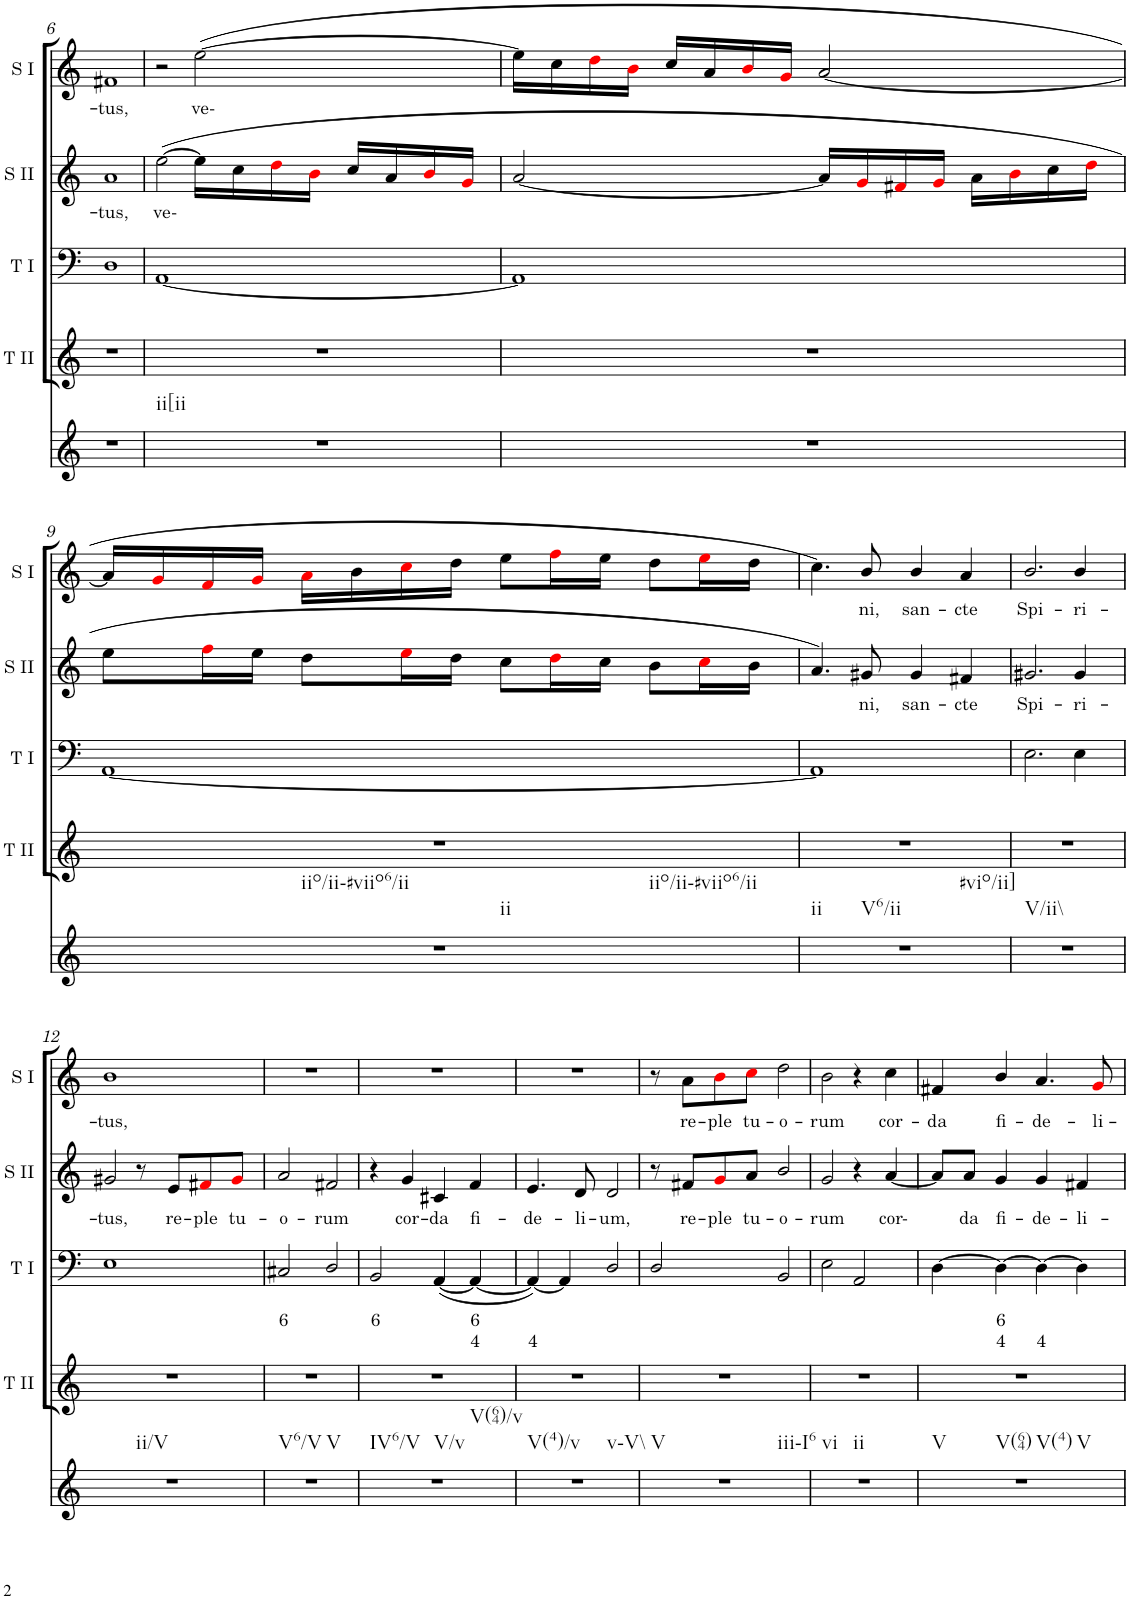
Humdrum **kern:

**kern	**kern	**kern	**text	**text	**kern	**text	**kern	**text
*part5	*part4	*part3	*part3	*part3	*part2	*part2	*part1	*part1
*staff5	*staff4	*staff3	*staff3	*staff3	*staff2	*staff2	*staff1	*staff1
*I"Continuo	*I"Tenor II	*I"Tenor I	*	*	*I"Soprano II	*	*I"Soprano I	*
*	*I'T II	*I'T I	*	*	*I'S II	*	*I'S I	*
!!LO:PB:g=z
*clefG2	*clefG2	*clefF4	*	*	*clefG2	*	*clefG2	*
*k[]	*k[]	*k[]	*	*	*k[]	*	*k[]	*
*	*	*M4/4	*	*	*M4/4	*	*M4/4	*
=6	=6	=6	=6	=6	=6	=6	=6	=6
!	!	!	!	!	!	!LO:LY:b	!	!LO:LY:b
1r	1r	1D	.	.	1a	tus,	1f#X	tus,
=7	=7	=7	=7	=7	=7	=7	=7	=7
!LO:TX:b:t=ii[ii	!	!	!	!	!	!	!	!
!	!	!	!	!	!	!LO:LY:b	!	!
1r	1r	[1AA	.	.	([2ee\	ve-	2r	.
!	!	!	!	!	!	!	!	!LO:LY:b
.	.	.	.	.	16ee\LL]	.	([2ee\	ve-
.	.	.	.	.	16cc\	.	.	.
.	.	.	.	.	16ddi\	.	.	.
.	.	.	.	.	16bi\JJ	.	.	.
.	.	.	.	.	16cc/LL	.	.	.
.	.	.	.	.	16a/	.	.	.
.	.	.	.	.	16bi/	.	.	.
.	.	.	.	.	16gi/JJ	.	.	.
=8	=8	=8	=8	=8	=8	=8	=8	=8
1r	1r	1AA]	.	.	[2a/	.	16ee\LL]	.
.	.	.	.	.	.	.	16cc\	.
.	.	.	.	.	.	.	16ddi\	.
.	.	.	.	.	.	.	16bi\JJ	.
.	.	.	.	.	.	.	16cc/LL	.
.	.	.	.	.	.	.	16a/	.
.	.	.	.	.	.	.	16bi/	.
.	.	.	.	.	.	.	16gi/JJ	.
.	.	.	.	.	16a/LL]	.	[2a/	.
.	.	.	.	.	16gi/	.	.	.
.	.	.	.	.	16f#Xi/	.	.	.
.	.	.	.	.	16gi/JJ	.	.	.
.	.	.	.	.	16a\LL	.	.	.
.	.	.	.	.	16bi\	.	.	.
.	.	.	.	.	16cc\	.	.	.
.	.	.	.	.	16ddi\JJ	.	.	.
!!LO:LB:g=z
=9	=9	=9	=9	=9	=9	=9	=9	=9
!LO:TX:b:t=iio/ii-#viio6/ii	!	!	!	!	!	!	!	!
!LO:TX:b:t=ii	!	!	!	!	!	!	!	!
!LO:TX:b:t=iio/ii-#viio6/ii	!	!	!	!	!	!	!	!
1r	1r	[1AA	.	.	8ee\L	.	16a/LL]	.
.	.	.	.	.	.	.	16gi/	.
.	.	.	.	.	16ffi\L	.	16fi/	.
.	.	.	.	.	16ee\JJ	.	16gi/JJ	.
.	.	.	.	.	8dd\L	.	16ai\LL	.
.	.	.	.	.	.	.	16b\	.
.	.	.	.	.	16eei\L	.	16cci\	.
.	.	.	.	.	16dd\JJ	.	16dd\JJ	.
.	.	.	.	.	8cc\L	.	8ee\L	.
.	.	.	.	.	16ddi\L	.	16ffi\L	.
.	.	.	.	.	16cc\JJ	.	16ee\JJ	.
.	.	.	.	.	8b\L	.	8dd\L	.
.	.	.	.	.	16cci\L	.	16eei\L	.
.	.	.	.	.	16b\JJ	.	16dd\JJ	.
=10	=10	=10	=10	=10	=10	=10	=10	=10
!LO:TX:b:t=ii	!	!	!	!	!	!	!	!
!LO:TX:b:t=V6/ii	!	!	!	!	!	!	!	!
!LO:TX:b:t=#vio/ii]	!	!	!	!	!	!	!	!
1r	1r	1AA]	.	.	4.a/)	.	4.cc\)	.
!	!	!	!	!	!	!LO:LY:b	!	!LO:LY:b
.	.	.	.	.	8g#X/	ni,	8b/	ni,
!	!	!	!	!	!	!LO:LY:b	!	!LO:LY:b
.	.	.	.	.	4g#/	san-	4b/	san-
!	!	!	!	!	!	!LO:LY:b	!	!LO:LY:b
.	.	.	.	.	4f#X/	cte	4a/	cte
=11	=11	=11	=11	=11	=11	=11	=11	=11
!LO:TX:b:t=V/ii\\	!	!	!	!	!	!	!	!
!	!	!	!	!	!	!LO:LY:b	!	!LO:LY:b
1r	1r	2.E\	.	.	2.g#X/	Spi-	2.b/	Spi-
!	!	!	!	!	!	!LO:LY:b	!	!LO:LY:b
.	.	4E\	.	.	4g#/	ri-	4b/	ri-
!!LO:LB:g=z
=12	=12	=12	=12	=12	=12	=12	=12	=12
!LO:TX:b:t=ii/V	!	!	!	!	!	!	!	!
!	!	!	!	!	!	!LO:LY:b	!	!LO:LY:b
1r	1r	1E	.	.	2g#X/	tus,	1b	tus,
.	.	.	.	.	8r	.	.	.
!	!	!	!	!	!	!LO:LY:b	!	!
.	.	.	.	.	8e/L	re-	.	.
!	!	!	!	!	!	!LO:LY:b	!	!
.	.	.	.	.	8f#Xi/	ple	.	.
!	!	!	!	!	!	!LO:LY:b	!	!
.	.	.	.	.	8g#i/J	tu-	.	.
=13	=13	=13	=13	=13	=13	=13	=13	=13
!LO:TX:b:t=V6/V	!	!	!	!	!	!	!	!
!LO:TX:b:t=V	!	!	!	!	!	!	!	!
!	!	!	!LO:LY:b	!	!	!LO:LY:b	!	!
1r	1r	2C#X/	6	.	2a/	o-	1r	.
!	!	!	!	!	!	!LO:LY:b	!	!
.	.	2D/	.	.	2f#X/	rum	.	.
=14	=14	=14	=14	=14	=14	=14	=14	=14
!LO:TX:b:t=IV6/V	!	!	!	!	!	!	!	!
!LO:TX:b:t=V/v	!	!	!	!	!	!	!	!
!LO:TX:b:t=V(64)/v	!	!	!	!	!	!	!	!
!	!	!	!LO:LY:b	!	!	!	!	!
1r	1r	2BB/	6	.	4r	.	1r	.
!	!	!	!	!	!	!LO:LY:b	!	!
.	.	.	.	.	4g/	cor-	.	.
!	!	!	!	!	!	!LO:LY:b	!	!
.	.	([4AA/	.	.	4c#X/	da	.	.
!	!	!	!LO:LY:b	!LO:LY:b	!	!LO:LY:b	!	!
.	.	4AA/_	6	4	4f/	fi-	.	.
=15	=15	=15	=15	=15	=15	=15	=15	=15
!LO:TX:b:t=V(4)/v	!	!	!	!	!	!	!	!
!LO:TX:b:t=v\\-V\\	!	!	!	!	!	!	!	!
!	!	!	!	!LO:LY:b	!	!LO:LY:b	!	!
1r	1r	4AA/_)	.	4	4.e/	de-	1r	.
.	.	4AA/]	.	.	.	.	.	.
!	!	!	!	!	!	!LO:LY:b	!	!
.	.	.	.	.	8d/	li-	.	.
!	!	!	!	!	!	!LO:LY:b	!	!
.	.	2D/	.	.	2d/	um,	.	.
=16	=16	=16	=16	=16	=16	=16	=16	=16
!LO:TX:b:t=V	!	!	!	!	!	!	!	!
!LO:TX:b:t=iii-I6	!	!	!	!	!	!	!	!
1r	1r	2D/	.	.	8r	.	8r	.
!	!	!	!	!	!	!LO:LY:b	!	!LO:LY:b
.	.	.	.	.	8f#X/L	re-	8a\L	re-
!	!	!	!	!	!	!LO:LY:b	!	!LO:LY:b
.	.	.	.	.	8gi/	ple	8bi\	ple
!	!	!	!	!	!	!LO:LY:b	!	!LO:LY:b
.	.	.	.	.	8a/J	tu-	8cci\J	tu-
!	!	!	!	!	!	!LO:LY:b	!	!LO:LY:b
.	.	2BB/	.	.	2b/	o-	2dd\	o-
=17	=17	=17	=17	=17	=17	=17	=17	=17
!LO:TX:b:t=vi	!	!	!	!	!	!	!	!
!LO:TX:b:t=ii	!	!	!	!	!	!	!	!
!	!	!	!	!	!	!LO:LY:b	!	!LO:LY:b
1r	1r	2E\	.	.	2g/	rum	2b\	rum
.	.	2AA/	.	.	4r	.	4r	.
!	!	!	!	!	!	!LO:LY:b	!	!LO:LY:b
.	.	.	.	.	[4a/	cor-	4cc\	cor-
=18	=18	=18	=18	=18	=18	=18	=18	=18
!LO:TX:b:t=V	!	!	!	!	!	!	!	!
!LO:TX:b:t=V(64)	!	!	!	!	!	!	!	!
!LO:TX:b:t=V(4)	!	!	!	!	!	!	!	!
!LO:TX:b:t=V	!	!	!	!	!	!	!	!
!	!	!	!	!	!	!	!	!LO:LY:b
1r	1r	[4D\	.	.	8a/L]	.	4f#X/	da
!	!	!	!	!	!	!LO:LY:b	!	!
.	.	.	.	.	8a/J	da	.	.
!	!	!	!LO:LY:b	!LO:LY:b	!	!LO:LY:b	!	!LO:LY:b
.	.	4D\_	6	4	4g/	fi-	4b/	fi-
!	!	!	!	!LO:LY:b	!	!LO:LY:b	!	!LO:LY:b
.	.	4D\_	.	4	4g/	de-	4.a/	de-
!	!	!	!	!	!	!LO:LY:b	!	!
.	.	4D\]	.	.	4f#X/	li-	.	.
!	!	!	!	!	!	!	!	!LO:LY:b
.	.	.	.	.	.	.	8gi/	li-
=	=	=	=	=	=	=	=	=
*-	*-	*-	*-	*-	*-	*-	*-	*-
